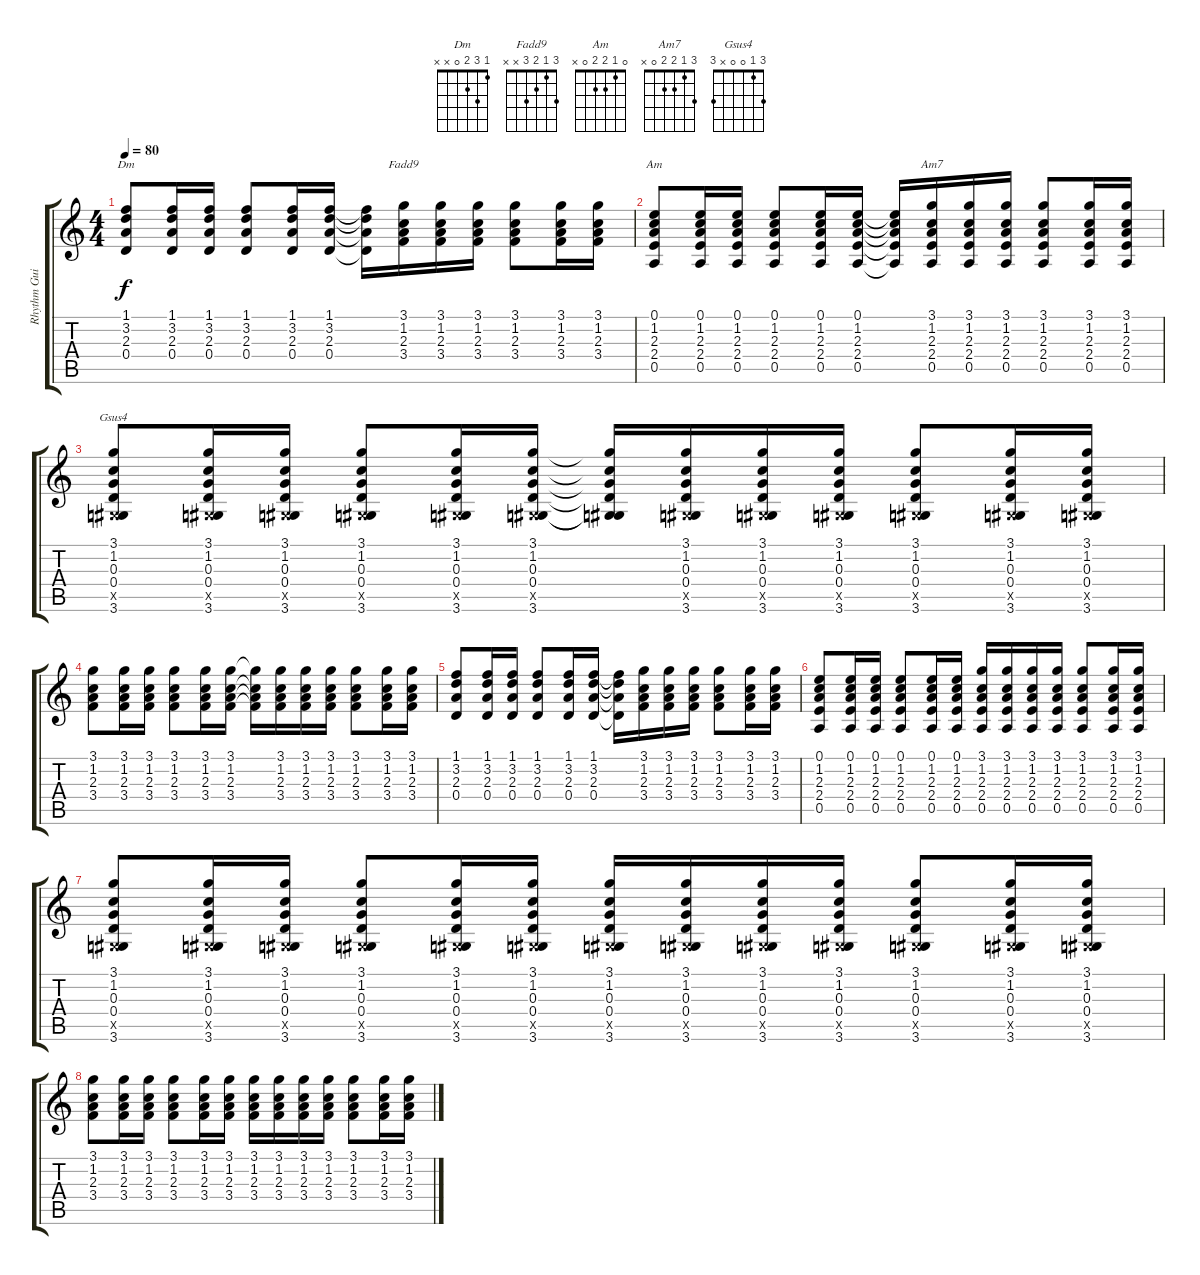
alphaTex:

\track ("Rhythm Guitar" "Rhythm Gui") {instrument acousticguitarsteel}
\staff {score tabs}
\tuning (E4 B3 G3 D3 A2 E2) {hide}
\chord ("Dm" 1 3 2 0 x x)
\chord ("Fadd9" 3 1 2 3 x x)
\chord ("Am" 0 1 2 2 0 x)
\chord ("Am7" 3 1 2 2 0 x)
\chord ("Gsus4" 3 1 0 0 x 3)
\ts (4 4)
\tempo 80
\clef g2
\ks c
(1.1 3.2 2.3 0.4).8{ch "Dm" dy f} (1.1 3.2 2.3 0.4).16 (1.1 3.2 2.3 0.4).16 (1.1 3.2 2.3 0.4).8 (1.1 3.2 2.3 0.4).16 (1.1 3.2 2.3 0.4).16 (1.1{t} 3.2{t} 2.3{t} 0.4{t}).16 (3.1 1.2 2.3 3.4).16{ch "Fadd9"} (3.1 1.2 2.3 3.4).16 (3.1 1.2 2.3 3.4).16 (3.1 1.2 2.3 3.4).8 (3.1 1.2 2.3 3.4).16 (3.1 1.2 2.3 3.4).16 |
(0.1 1.2 2.3 2.4 0.5).8{ch "Am"} (0.1 1.2 2.3 2.4 0.5).16 (0.1 1.2 2.3 2.4 0.5).16 (0.1 1.2 2.3 2.4 0.5).8 (0.1 1.2 2.3 2.4 0.5).16 (0.1 1.2 2.3 2.4 0.5).16 (0.1{t} 1.2{t} 2.3{t} 2.4{t} 0.5{t}).16 (3.1 1.2 2.3 2.4 0.5).16{ch "Am7"} (3.1 1.2 2.3 2.4 0.5).16 (3.1 1.2 2.3 2.4 0.5).16 (3.1 1.2 2.3 2.4 0.5).8 (3.1 1.2 2.3 2.4 0.5).16 (3.1 1.2 2.3 2.4 0.5).16 |
(3.1 1.2 0.3 0.4 -1.5{x} 3.6).8{ch "Gsus4"} (3.1 1.2 0.3 0.4 -1.5{x} 3.6).16 (3.1 1.2 0.3 0.4 -1.5{x} 3.6).16 (3.1 1.2 0.3 0.4 -1.5{x} 3.6).8 (3.1 1.2 0.3 0.4 -1.5{x} 3.6).16 (3.1 1.2 0.3 0.4 -1.5{x} 3.6).16 (3.1{t} 1.2{t} 0.3{t} 0.4{t} -1.5{t} 3.6{t}).16 (3.1 1.2 0.3 0.4 -1.5{x} 3.6).16 (3.1 1.2 0.3 0.4 -1.5{x} 3.6).16 (3.1 1.2 0.3 0.4 -1.5{x} 3.6).16 (3.1 1.2 0.3 0.4 -1.5{x} 3.6).8 (3.1 1.2 0.3 0.4 -1.5{x} 3.6).16 (3.1 1.2 0.3 0.4 -1.5{x} 3.6).16 |
(3.1 1.2 2.3 3.4).8 (3.1 1.2 2.3 3.4).16 (3.1 1.2 2.3 3.4).16 (3.1 1.2 2.3 3.4).8 (3.1 1.2 2.3 3.4).16 (3.1 1.2 2.3 3.4).16 (3.1{t} 1.2{t} 2.3{t} 3.4{t}).16 (3.1 1.2 2.3 3.4).16 (3.1 1.2 2.3 3.4).16 (3.1 1.2 2.3 3.4).16 (3.1 1.2 2.3 3.4).8 (3.1 1.2 2.3 3.4).16 (3.1 1.2 2.3 3.4).16 |
(1.1 3.2 2.3 0.4).8 (1.1 3.2 2.3 0.4).16 (1.1 3.2 2.3 0.4).16 (1.1 3.2 2.3 0.4).8 (1.1 3.2 2.3 0.4).16 (1.1 3.2 2.3 0.4).16 (1.1{t} 3.2{t} 2.3{t} 0.4{t}).16 (3.1 1.2 2.3 3.4).16 (3.1 1.2 2.3 3.4).16 (3.1 1.2 2.3 3.4).16 (3.1 1.2 2.3 3.4).8 (3.1 1.2 2.3 3.4).16 (3.1 1.2 2.3 3.4).16 |
(0.1 1.2 2.3 2.4 0.5).8 (0.1 1.2 2.3 2.4 0.5).16 (0.1 1.2 2.3 2.4 0.5).16 (0.1 1.2 2.3 2.4 0.5).8 (0.1 1.2 2.3 2.4 0.5).16 (0.1 1.2 2.3 2.4 0.5).16 (3.1 1.2 2.3 2.4 0.5).16 (3.1 1.2 2.3 2.4 0.5).16 (3.1 1.2 2.3 2.4 0.5).16 (3.1 1.2 2.3 2.4 0.5).16 (3.1 1.2 2.3 2.4 0.5).8 (3.1 1.2 2.3 2.4 0.5).16 (3.1 1.2 2.3 2.4 0.5).16 |
(3.1 1.2 0.3 0.4 -1.5{x} 3.6).8 (3.1 1.2 0.3 0.4 -1.5{x} 3.6).16 (3.1 1.2 0.3 0.4 -1.5{x} 3.6).16 (3.1 1.2 0.3 0.4 -1.5{x} 3.6).8 (3.1 1.2 0.3 0.4 -1.5{x} 3.6).16 (3.1 1.2 0.3 0.4 -1.5{x} 3.6).16 (3.1 1.2 0.3 0.4 -1.5{x} 3.6).16 (3.1 1.2 0.3 0.4 -1.5{x} 3.6).16 (3.1 1.2 0.3 0.4 -1.5{x} 3.6).16 (3.1 1.2 0.3 0.4 -1.5{x} 3.6).16 (3.1 1.2 0.3 0.4 -1.5{x} 3.6).8 (3.1 1.2 0.3 0.4 -1.5{x} 3.6).16 (3.1 1.2 0.3 0.4 -1.5{x} 3.6).16 |
(3.1 1.2 2.3 3.4).8 (3.1 1.2 2.3 3.4).16 (3.1 1.2 2.3 3.4).16 (3.1 1.2 2.3 3.4).8 (3.1 1.2 2.3 3.4).16 (3.1 1.2 2.3 3.4).16 (3.1 1.2 2.3 3.4).16 (3.1 1.2 2.3 3.4).16 (3.1 1.2 2.3 3.4).16 (3.1 1.2 2.3 3.4).16 (3.1 1.2 2.3 3.4).8 (3.1 1.2 2.3 3.4).16 (3.1 1.2 2.3 3.4).16
